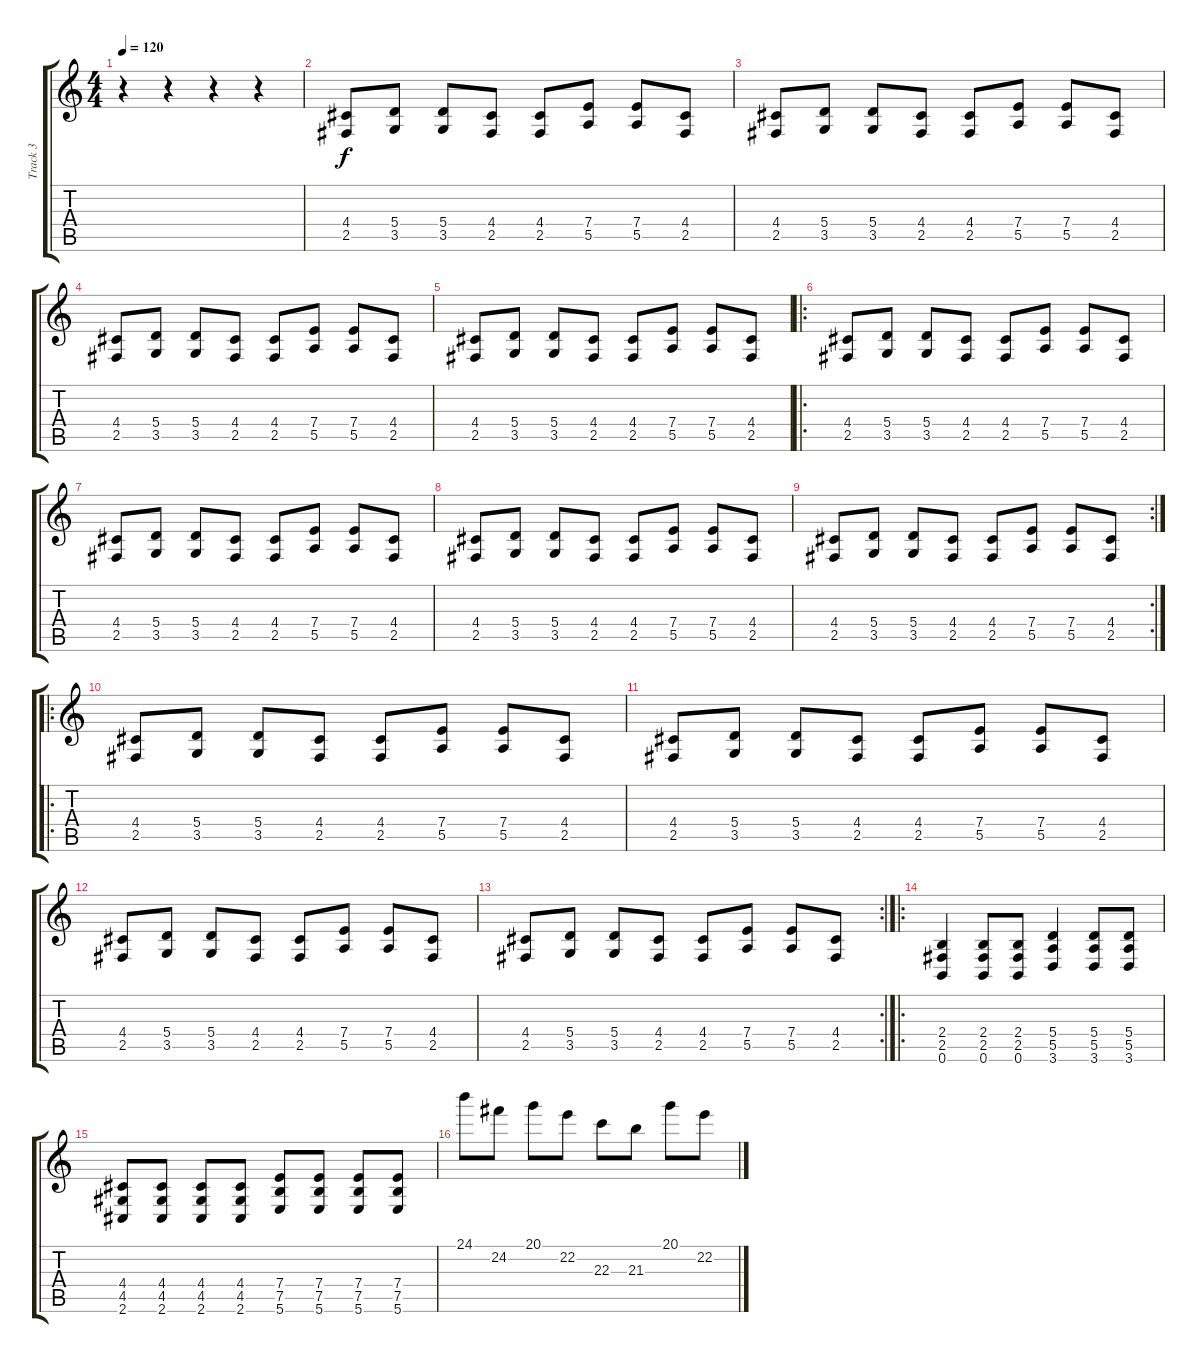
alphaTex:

\track ("Track 3" "Track 3") {instrument distortionguitar}
\staff {score tabs}
\tuning (B3 Gb3 D3 A2 E2 B1) {hide}
\ts (4 4)
\tempo 120
\clef g2
\ks c
r.4{dy f instrument distortionguitar} r.4 r.4 r.4 |
(4.4 2.5).8 (5.4 3.5).8 (5.4 3.5).8 (4.4 2.5).8 (4.4 2.5).8 (7.4 5.5).8 (7.4 5.5).8 (4.4 2.5).8 |
(4.4 2.5).8 (5.4 3.5).8 (5.4 3.5).8 (4.4 2.5).8 (4.4 2.5).8 (7.4 5.5).8 (7.4 5.5).8 (4.4 2.5).8 |
(4.4 2.5).8 (5.4 3.5).8 (5.4 3.5).8 (4.4 2.5).8 (4.4 2.5).8 (7.4 5.5).8 (7.4 5.5).8 (4.4 2.5).8 |
(4.4 2.5).8 (5.4 3.5).8 (5.4 3.5).8 (4.4 2.5).8 (4.4 2.5).8 (7.4 5.5).8 (7.4 5.5).8 (4.4 2.5).8 |
\ro
(4.4 2.5).8 (5.4 3.5).8 (5.4 3.5).8 (4.4 2.5).8 (4.4 2.5).8 (7.4 5.5).8 (7.4 5.5).8 (4.4 2.5).8 |
(4.4 2.5).8 (5.4 3.5).8 (5.4 3.5).8 (4.4 2.5).8 (4.4 2.5).8 (7.4 5.5).8 (7.4 5.5).8 (4.4 2.5).8 |
(4.4 2.5).8 (5.4 3.5).8 (5.4 3.5).8 (4.4 2.5).8 (4.4 2.5).8 (7.4 5.5).8 (7.4 5.5).8 (4.4 2.5).8 |
\rc 2
(4.4 2.5).8 (5.4 3.5).8 (5.4 3.5).8 (4.4 2.5).8 (4.4 2.5).8 (7.4 5.5).8 (7.4 5.5).8 (4.4 2.5).8 |
\ro
(4.4 2.5).8 (5.4 3.5).8 (5.4 3.5).8 (4.4 2.5).8 (4.4 2.5).8 (7.4 5.5).8 (7.4 5.5).8 (4.4 2.5).8 |
(4.4 2.5).8 (5.4 3.5).8 (5.4 3.5).8 (4.4 2.5).8 (4.4 2.5).8 (7.4 5.5).8 (7.4 5.5).8 (4.4 2.5).8 |
(4.4 2.5).8 (5.4 3.5).8 (5.4 3.5).8 (4.4 2.5).8 (4.4 2.5).8 (7.4 5.5).8 (7.4 5.5).8 (4.4 2.5).8 |
\rc 2
(4.4 2.5).8 (5.4 3.5).8 (5.4 3.5).8 (4.4 2.5).8 (4.4 2.5).8 (7.4 5.5).8 (7.4 5.5).8 (4.4 2.5).8 |
\ro
(2.4 2.5 0.6).4 (2.4 2.5 0.6).8 (2.4 2.5 0.6).8 (5.4 5.5 3.6).4 (5.4 5.5 3.6).8 (5.4 5.5 3.6).8 |
(4.4 4.5 2.6).8 (4.4 4.5 2.6).8 (4.4 4.5 2.6).8 (4.4 4.5 2.6).8 (7.4 7.5 5.6).8 (7.4 7.5 5.6).8 (7.4 7.5 5.6).8 (7.4 7.5 5.6).8 |
24.1.8 24.2.8 20.1.8 22.2.8 22.3.8 21.3.8 20.1.8 22.2.8
